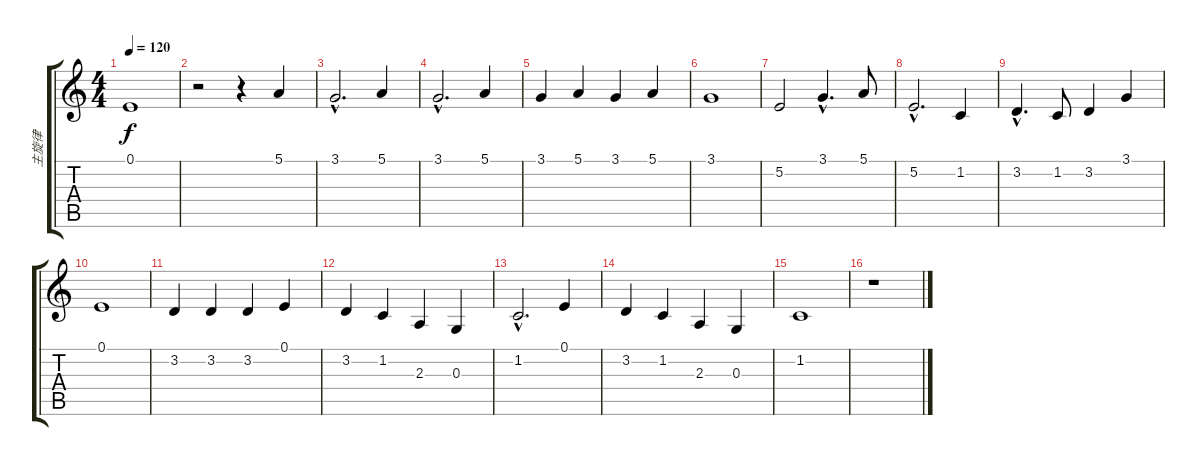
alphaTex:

\track ("主旋律" "主旋律") {instrument flute}
\staff {score tabs}
\tuning (E4 B3 G3 D3 A2 E2) {hide}
\ts (4 4)
\tempo 120
\clef g2
\ks c
0.1.1{dy f} |
r.2 r.4 5.1.4 |
3.1{hac}.2{d} 5.1.4 |
3.1{hac}.2{d} 5.1.4 |
3.1.4 5.1.4 3.1.4 5.1.4 |
3.1.1 |
5.2.2 3.1{hac}.4{d} 5.1.8 |
5.2{hac}.2{d} 1.2.4 |
3.2{hac}.4{d} 1.2.8 3.2.4 3.1.4 |
0.1.1 |
3.2.4 3.2.4 3.2.4 0.1.4 |
3.2.4 1.2.4 2.3.4 0.3.4 |
1.2{hac}.2{d} 0.1.4 |
3.2.4 1.2.4 2.3.4 0.3.4 |
1.2.1 |
r.1
